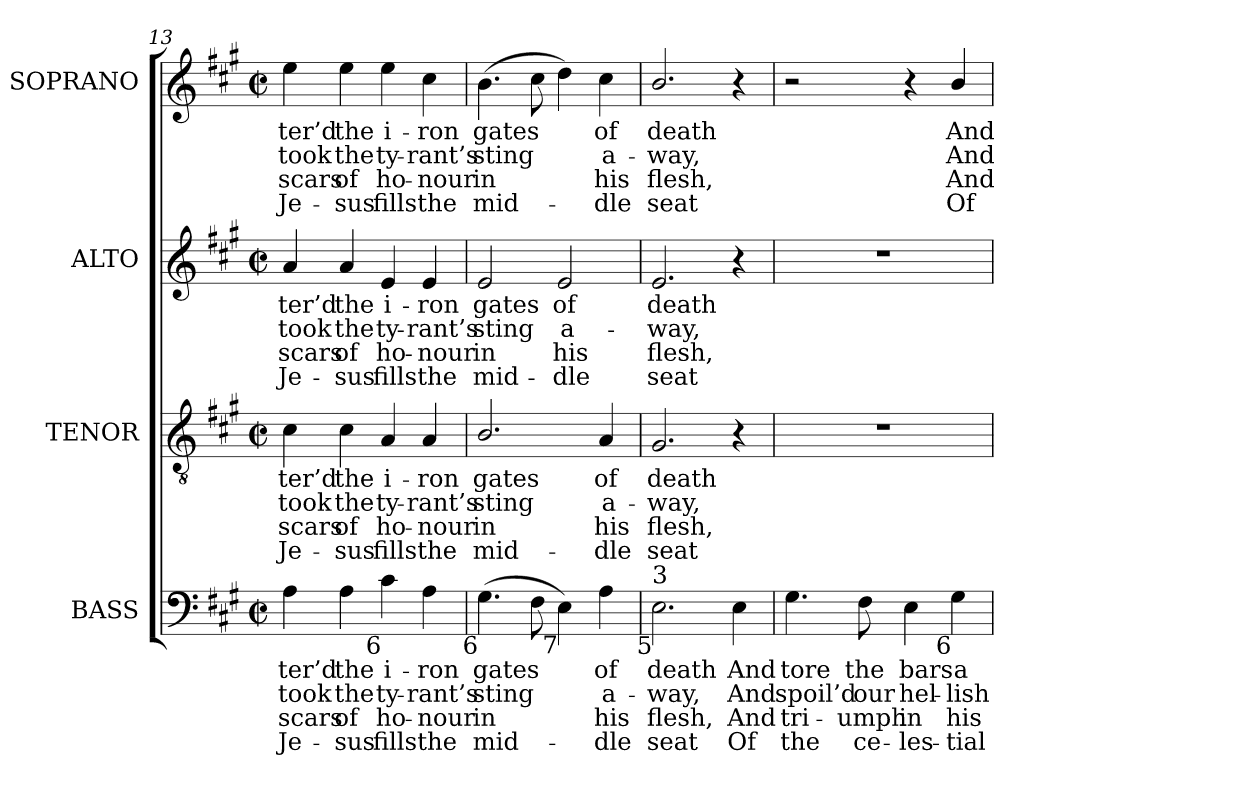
**kern	**text	**text	**text	**text	**kern	**text	**text	**text	**text	**kern	**text	**text	**text	**text	**kern	**text	**text	**text	**text
*part4	*part4	*part4	*part4	*part4	*part3	*part3	*part3	*part3	*part3	*part2	*part2	*part2	*part2	*part2	*part1	*part1	*part1	*part1	*part1
*staff4	*staff4	*staff4	*staff4	*staff4	*staff3	*staff3	*staff3	*staff3	*staff3	*staff2	*staff2	*staff2	*staff2	*staff2	*staff1	*staff1	*staff1	*staff1	*staff1
*I"BASS	*	*	*	*	*I"TENOR	*	*	*	*	*I"ALTO	*	*	*	*	*I"SOPRANO	*	*	*	*
*I'B.	*	*	*	*	*I'T.	*	*	*	*	*I'A.	*	*	*	*	*I'S.	*	*	*	*
*clefF4	*	*	*	*	*clefGv2	*	*	*	*	*clefG2	*	*	*	*	*clefG2	*	*	*	*
*	*	*	*	*	*ITrd7c12	*	*	*	*	*	*	*	*	*	*	*	*	*	*
*k[f#c#g#]	*	*	*	*	*k[f#c#g#]	*	*	*	*	*k[f#c#g#]	*	*	*	*	*k[f#c#g#]	*	*	*	*
*A:	*	*	*	*	*A:	*	*	*	*	*A:	*	*	*	*	*A:	*	*	*	*
*M2/2	*	*	*	*	*M2/2	*	*	*	*	*M2/2	*	*	*	*	*M2/2	*	*	*	*
*met(c|)	*	*	*	*	*met(c|)	*	*	*	*	*met(c|)	*	*	*	*	*met(c|)	*	*	*	*
=13	=13	=13	=13	=13	=13	=13	=13	=13	=13	=13	=13	=13	=13	=13	=13	=13	=13	=13	=13
!	!LO:LY:b:color=#000000	!LO:LY:b:color=#000000	!LO:LY:b:color=#000000	!LO:LY:b:color=#000000	!	!	!	!	!	!	!	!	!	!	!	!	!	!	!
!	!	!	!	!	!	!LO:LY:b:color=#000000	!LO:LY:b:color=#000000	!LO:LY:b:color=#000000	!LO:LY:b:color=#000000	!	!	!	!	!	!	!	!	!	!
!	!	!	!	!	!	!	!	!	!	!	!LO:LY:b:color=#000000	!LO:LY:b:color=#000000	!LO:LY:b:color=#000000	!LO:LY:b:color=#000000	!	!	!	!	!
!	!	!	!	!	!	!	!	!	!	!	!	!	!	!	!	!LO:LY:b:color=#000000	!LO:LY:b:color=#000000	!LO:LY:b:color=#000000	!LO:LY:b:color=#000000
4Ai\	-ter’d	took	scars	Je-	4C#i\	-ter’d	took	scars	Je-	4ai/	-ter’d	took	scars	Je-	4eei\	-ter’d	took	scars	Je-
!	!LO:LY:b:color=#000000	!LO:LY:b:color=#000000	!LO:LY:b:color=#000000	!LO:LY:b:color=#000000	!	!	!	!	!	!	!	!	!	!	!	!	!	!	!
!	!	!	!	!	!	!LO:LY:b:color=#000000	!LO:LY:b:color=#000000	!LO:LY:b:color=#000000	!LO:LY:b:color=#000000	!	!	!	!	!	!	!	!	!	!
!	!	!	!	!	!	!	!	!	!	!	!LO:LY:b:color=#000000	!LO:LY:b:color=#000000	!LO:LY:b:color=#000000	!LO:LY:b:color=#000000	!	!	!	!	!
!	!	!	!	!	!	!	!	!	!	!	!	!	!	!	!	!LO:LY:b:color=#000000	!LO:LY:b:color=#000000	!LO:LY:b:color=#000000	!LO:LY:b:color=#000000
4Ai\	the	the	-of	sus	4C#i\	the	the	-of	sus	4ai/	the	the	-of	sus	4eei\	the	the	-of	sus
!	!LO:LY:b:color=#000000	!LO:LY:b:color=#000000	!LO:LY:b:color=#000000	!LO:LY:b:color=#000000	!	!	!	!	!	!	!	!	!	!	!	!	!	!	!
!	!	!	!	!	!	!LO:LY:b:color=#000000	!LO:LY:b:color=#000000	!LO:LY:b:color=#000000	!LO:LY:b:color=#000000	!	!	!	!	!	!	!	!	!	!
!	!	!	!	!	!	!	!	!	!	!	!LO:LY:b:color=#000000	!LO:LY:b:color=#000000	!LO:LY:b:color=#000000	!LO:LY:b:color=#000000	!	!	!	!	!
!LO:TX:b:rj:t=6	!	!	!	!	!	!	!	!	!	!	!	!	!	!	!	!	!	!	!
!	!	!	!	!	!	!	!	!	!	!	!	!	!	!	!	!LO:LY:b:color=#000000	!LO:LY:b:color=#000000	!LO:LY:b:color=#000000	!LO:LY:b:color=#000000
4c#i\	i-	ty-	ho-	-fills	4AAi/	i-	ty-	ho-	-fills	4ei/	i-	ty-	ho-	-fills	4eei\	i-	ty-	ho-	-fills
!	!LO:LY:b:color=#000000	!LO:LY:b:color=#000000	!LO:LY:b:color=#000000	!LO:LY:b:color=#000000	!	!	!	!	!	!	!	!	!	!	!	!	!	!	!
!	!	!	!	!	!	!LO:LY:b:color=#000000	!LO:LY:b:color=#000000	!LO:LY:b:color=#000000	!LO:LY:b:color=#000000	!	!	!	!	!	!	!	!	!	!
!	!	!	!	!	!	!	!	!	!	!	!LO:LY:b:color=#000000	!LO:LY:b:color=#000000	!LO:LY:b:color=#000000	!LO:LY:b:color=#000000	!	!	!	!	!
!	!	!	!	!	!	!	!	!	!	!	!	!	!	!	!	!LO:LY:b:color=#000000	!LO:LY:b:color=#000000	!LO:LY:b:color=#000000	!LO:LY:b:color=#000000
4Ai\	-ron	-rant’s	nour	the	4AAi/	-ron	-rant’s	nour	the	4ei/	-ron	-rant’s	nour	the	4cc#i\	-ron	-rant’s	nour	the
=14	=14	=14	=14	=14	=14	=14	=14	=14	=14	=14	=14	=14	=14	=14	=14	=14	=14	=14	=14
!	!LO:LY:b:color=#000000	!LO:LY:b:color=#000000	!LO:LY:b:color=#000000	!LO:LY:b:color=#000000	!	!	!	!	!	!	!	!	!	!	!	!	!	!	!
!	!	!	!	!	!	!LO:LY:b:color=#000000	!LO:LY:b:color=#000000	!LO:LY:b:color=#000000	!LO:LY:b:color=#000000	!	!	!	!	!	!	!	!	!	!
!	!	!	!	!	!	!	!	!	!	!	!LO:LY:b:color=#000000	!LO:LY:b:color=#000000	!LO:LY:b:color=#000000	!LO:LY:b:color=#000000	!	!	!	!	!
!LO:TX:b:rj:t=6	!	!	!	!	!	!	!	!	!	!	!	!	!	!	!	!	!	!	!
!	!	!	!	!	!	!	!	!	!	!	!	!	!	!	!	!LO:LY:b:color=#000000	!LO:LY:b:color=#000000	!LO:LY:b:color=#000000	!LO:LY:b:color=#000000
(4.G#i\	gates	sting	in	mid-	2.BBi/	gates	sting	in	mid-	2ei/	gates	sting	in	mid-	(4.bi\	gates	sting	in	mid-
8F#i\	.	.	.	.	.	.	.	.	.	.	.	.	.	.	8cc#i\	.	.	.	.
!LO:TX:b:rj:t=7	!	!	!	!	!	!	!	!	!	!	!	!	!	!	!	!	!	!	!
!	!	!	!	!	!	!	!	!	!	!	!LO:LY:b:color=#000000	!LO:LY:b:color=#000000	!LO:LY:b:color=#000000	!LO:LY:b:color=#000000	!	!	!	!	!
4Ei\)	.	.	.	.	.	.	.	.	.	2ei/	of	a-	-his	dle	4ddi\)	.	.	.	.
!	!LO:LY:b:color=#000000	!LO:LY:b:color=#000000	!LO:LY:b:color=#000000	!LO:LY:b:color=#000000	!	!	!	!	!	!	!	!	!	!	!	!	!	!	!
!	!	!	!	!	!	!LO:LY:b:color=#000000	!LO:LY:b:color=#000000	!LO:LY:b:color=#000000	!LO:LY:b:color=#000000	!	!	!	!	!	!	!	!	!	!
!	!	!	!	!	!	!	!	!	!	!	!	!	!	!	!	!LO:LY:b:color=#000000	!LO:LY:b:color=#000000	!LO:LY:b:color=#000000	!LO:LY:b:color=#000000
4Ai\	of	a-	-his	dle	4AAi/	of	a-	-his	dle	.	.	.	.	.	4cc#i\	of	a-	-his	dle
!!LO:PB:g=z
=15	=15	=15	=15	=15	=15	=15	=15	=15	=15	=15	=15	=15	=15	=15	=15	=15	=15	=15	=15
!	!LO:LY:b:color=#000000	!LO:LY:b:color=#000000	!LO:LY:b:color=#000000	!LO:LY:b:color=#000000	!	!	!	!	!	!	!	!	!	!	!	!	!	!	!
!	!	!	!	!	!	!LO:LY:b:color=#000000	!LO:LY:b:color=#000000	!LO:LY:b:color=#000000	!LO:LY:b:color=#000000	!	!	!	!	!	!	!	!	!	!
!	!	!	!	!	!	!	!	!	!	!	!LO:LY:b:color=#000000	!LO:LY:b:color=#000000	!LO:LY:b:color=#000000	!LO:LY:b:color=#000000	!	!	!	!	!
!LO:TX:b:rj:t=5	!	!	!	!	!	!	!	!	!	!	!	!	!	!	!	!	!	!	!
!LO:TX:t=3	!	!	!	!	!	!	!	!	!	!	!	!	!	!	!	!	!	!	!
!	!	!	!	!	!	!	!	!	!	!	!	!	!	!	!	!LO:LY:b:color=#000000	!LO:LY:b:color=#000000	!LO:LY:b:color=#000000	!LO:LY:b:color=#000000
2.Ei\	death	-way,	flesh,	seat	2.GG#i/	death	-way,	flesh,	seat	2.ei/	death	-way,	flesh,	seat	2.bi/	death	-way,	flesh,	seat
!	!LO:LY:b:color=#000000	!LO:LY:b:color=#000000	!LO:LY:b:color=#000000	!LO:LY:b:color=#000000	!	!	!	!	!	!	!	!	!	!	!	!	!	!	!
4Ei\	And	And	And	Of	4r	.	.	.	.	4r	.	.	.	.	4r	.	.	.	.
=16	=16	=16	=16	=16	=16	=16	=16	=16	=16	=16	=16	=16	=16	=16	=16	=16	=16	=16	=16
!	!LO:LY:b:color=#000000	!LO:LY:b:color=#000000	!LO:LY:b:color=#000000	!LO:LY:b:color=#000000	!	!	!	!	!	!	!	!	!	!	!	!	!	!	!
4.G#i\	tore	spoil’d	tri-	-the	1r	.	.	.	.	1r	.	.	.	.	2r	.	.	.	.
!	!LO:LY:b:color=#000000	!LO:LY:b:color=#000000	!LO:LY:b:color=#000000	!LO:LY:b:color=#000000	!	!	!	!	!	!	!	!	!	!	!	!	!	!	!
8F#i\	the	our	umph	ce-	.	.	.	.	.	.	.	.	.	.	.	.	.	.	.
!	!LO:LY:b:color=#000000	!LO:LY:b:color=#000000	!LO:LY:b:color=#000000	!LO:LY:b:color=#000000	!	!	!	!	!	!	!	!	!	!	!	!	!	!	!
4Ei\	bars	hel-	-in	les-	.	.	.	.	.	.	.	.	.	.	4r	.	.	.	.
!	!LO:LY:b:color=#000000	!LO:LY:b:color=#000000	!LO:LY:b:color=#000000	!LO:LY:b:color=#000000	!	!	!	!	!	!	!	!	!	!	!	!	!	!	!
!LO:TX:b:rj:t=6	!	!	!	!	!	!	!	!	!	!	!	!	!	!	!	!	!	!	!
!	!	!	!	!	!	!	!	!	!	!	!	!	!	!	!	!LO:LY:b:color=#000000	!LO:LY:b:color=#000000	!LO:LY:b:color=#000000	!LO:LY:b:color=#000000
4G#i\	a-	-lish	-his	tial	.	.	.	.	.	.	.	.	.	.	4bi/	And	And	And	Of
=	=	=	=	=	=	=	=	=	=	=	=	=	=	=	=	=	=	=	=
*-	*-	*-	*-	*-	*-	*-	*-	*-	*-	*-	*-	*-	*-	*-	*-	*-	*-	*-	*-
